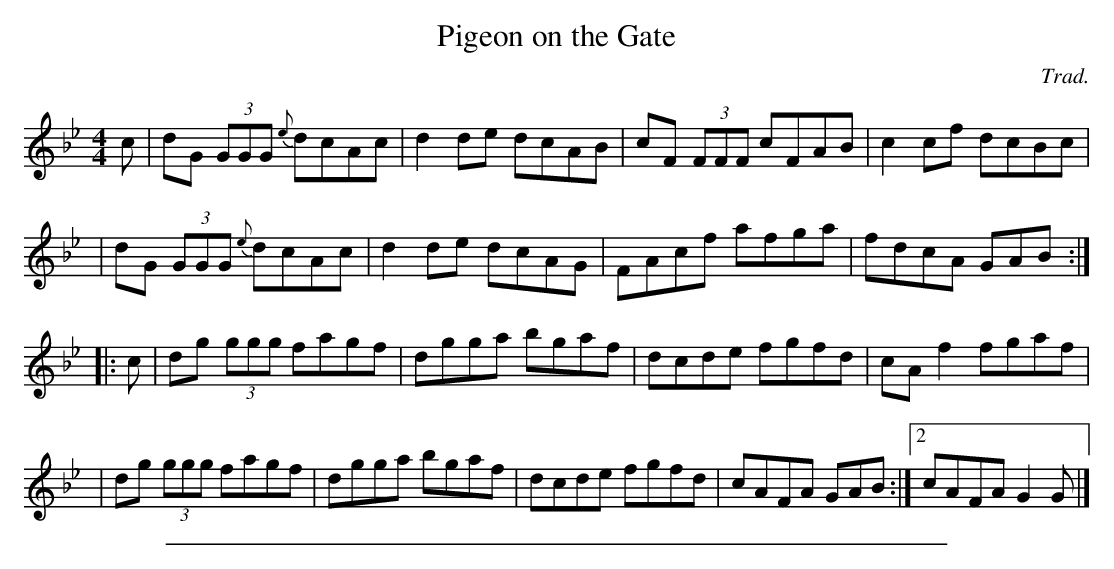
X:1
T: Pigeon on the Gate
M: 4/4
L: 1/8
C: Trad.
K: Gm
c \
| dG (3GGG {e}dcAc | d2 de dcAB | cF (3FFF cFAB | c2 cf dcBc |
| dG (3GGG {e}dcAc | d2 de dcAG | FAcf afga | fdcA GAB :|
|: c \
| dg (3ggg fagf | dgga bgaf | dcde fgfd | cA f2 fgaf |
| dg (3ggg fagf | dgga bgaf | dcde fgfd | cAFA GAB :|2 cAFA G2 G |]
